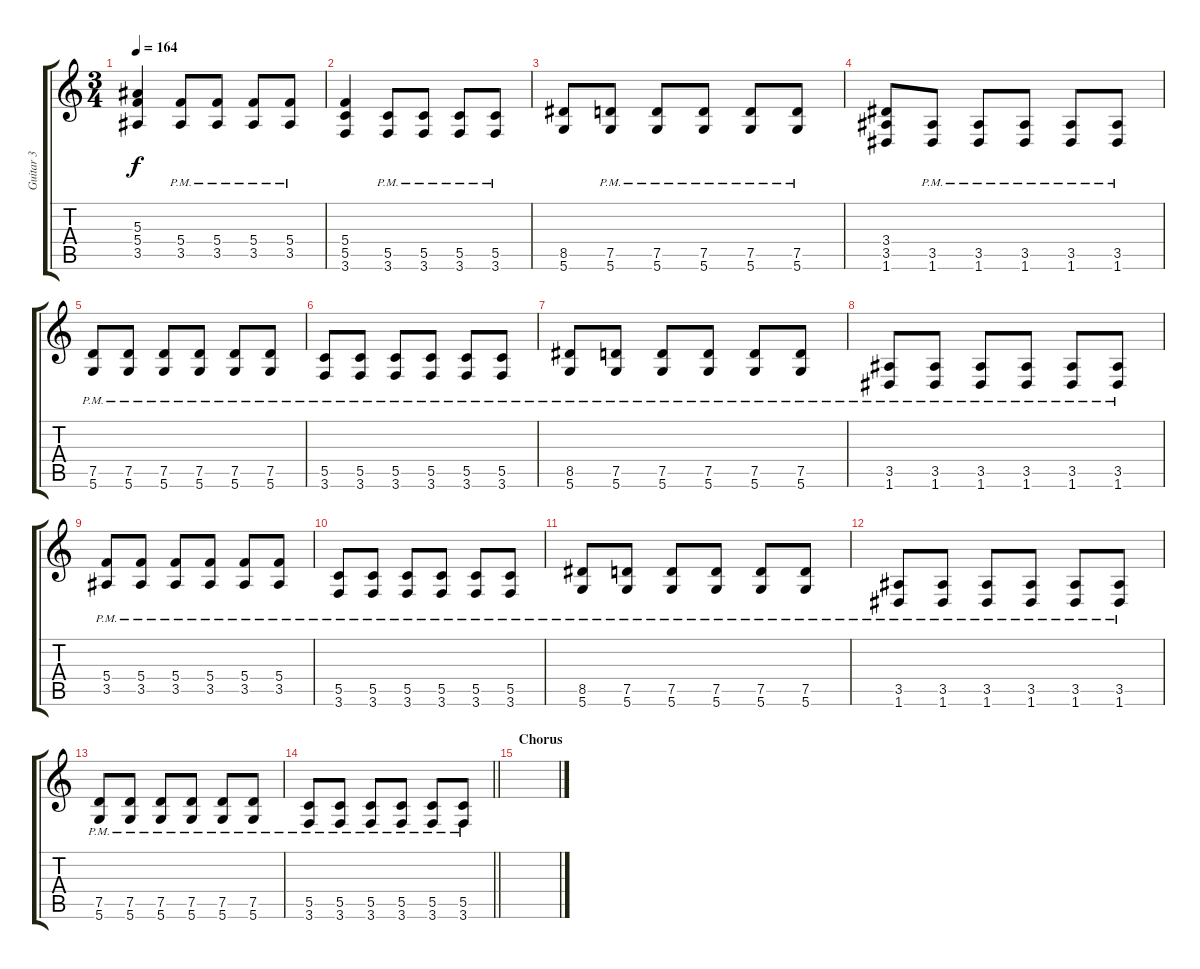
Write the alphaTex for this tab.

\track ("Guitar 3" "Guitar 3") {instrument electricguitarjazz}
\staff {score tabs}
\tuning (D4 A3 F3 C3 G2 D2) {hide}
\ts (3 4)
\tempo 164
\clef g2
\ks c
(5.3 5.4 3.5).4{dy f} (5.4{pm} 3.5{pm}).8 (5.4{pm} 3.5{pm}).8 (5.4{pm} 3.5{pm}).8 (5.4{pm} 3.5{pm}).8 |
(5.4 5.5 3.6).4 (5.5{pm} 3.6{pm}).8 (5.5{pm} 3.6{pm}).8 (5.5{pm} 3.6{pm}).8 (5.5{pm} 3.6{pm}).8 |
(8.5 5.6).8 (7.5{pm} 5.6{pm}).8 (7.5{pm} 5.6{pm}).8 (7.5{pm} 5.6{pm}).8 (7.5{pm} 5.6{pm}).8 (7.5{pm} 5.6{pm}).8 |
(3.4 3.5 1.6).8 (3.5{pm} 1.6{pm}).8 (3.5{pm} 1.6{pm}).8 (3.5{pm} 1.6{pm}).8 (3.5{pm} 1.6{pm}).8 (3.5{pm} 1.6{pm}).8 |
(7.5{pm} 5.6).8 (7.5{pm} 5.6).8 (7.5{pm} 5.6).8 (7.5{pm} 5.6).8 (7.5{pm} 5.6).8 (7.5{pm} 5.6).8 |
(5.5{pm} 3.6).8 (5.5{pm} 3.6).8 (5.5{pm} 3.6).8 (5.5{pm} 3.6).8 (5.5{pm} 3.6).8 (5.5{pm} 3.6).8 |
(8.5{pm} 5.6{pm}).8 (7.5{pm} 5.6{pm}).8 (7.5{pm} 5.6{pm}).8 (7.5{pm} 5.6{pm}).8 (7.5{pm} 5.6{pm}).8 (7.5{pm} 5.6{pm}).8 |
(3.5{pm} 1.6{pm}).8 (3.5{pm} 1.6{pm}).8 (3.5{pm} 1.6{pm}).8 (3.5{pm} 1.6{pm}).8 (3.5{pm} 1.6{pm}).8 (3.5{pm} 1.6{pm}).8 |
(5.4 3.5{pm}).8 (5.4 3.5{pm}).8 (5.4 3.5{pm}).8 (5.4 3.5{pm}).8 (5.4 3.5{pm}).8 (5.4 3.5{pm}).8 |
(5.5{pm} 3.6{pm}).8 (5.5{pm} 3.6{pm}).8 (5.5{pm} 3.6{pm}).8 (5.5{pm} 3.6{pm}).8 (5.5{pm} 3.6{pm}).8 (5.5{pm} 3.6{pm}).8 |
(8.5{pm} 5.6{pm}).8 (7.5{pm} 5.6{pm}).8 (7.5{pm} 5.6{pm}).8 (7.5{pm} 5.6{pm}).8 (7.5{pm} 5.6{pm}).8 (7.5{pm} 5.6{pm}).8 |
(3.5{pm} 1.6{pm}).8 (3.5{pm} 1.6{pm}).8 (3.5{pm} 1.6{pm}).8 (3.5{pm} 1.6{pm}).8 (3.5{pm} 1.6{pm}).8 (3.5{pm} 1.6{pm}).8 |
(7.5{pm} 5.6{pm}).8 (7.5{pm} 5.6{pm}).8 (7.5{pm} 5.6{pm}).8 (7.5{pm} 5.6{pm}).8 (7.5{pm} 5.6{pm}).8 (7.5{pm} 5.6{pm}).8 |
\barLineRight lightlight
(5.5{pm} 3.6{pm}).8 (5.5{pm} 3.6{pm}).8 (5.5{pm} 3.6{pm}).8 (5.5{pm} 3.6{pm}).8 (5.5{pm} 3.6{pm}).8 (5.5{pm} 3.6{pm}).8 |
\section ("" "Chorus")
